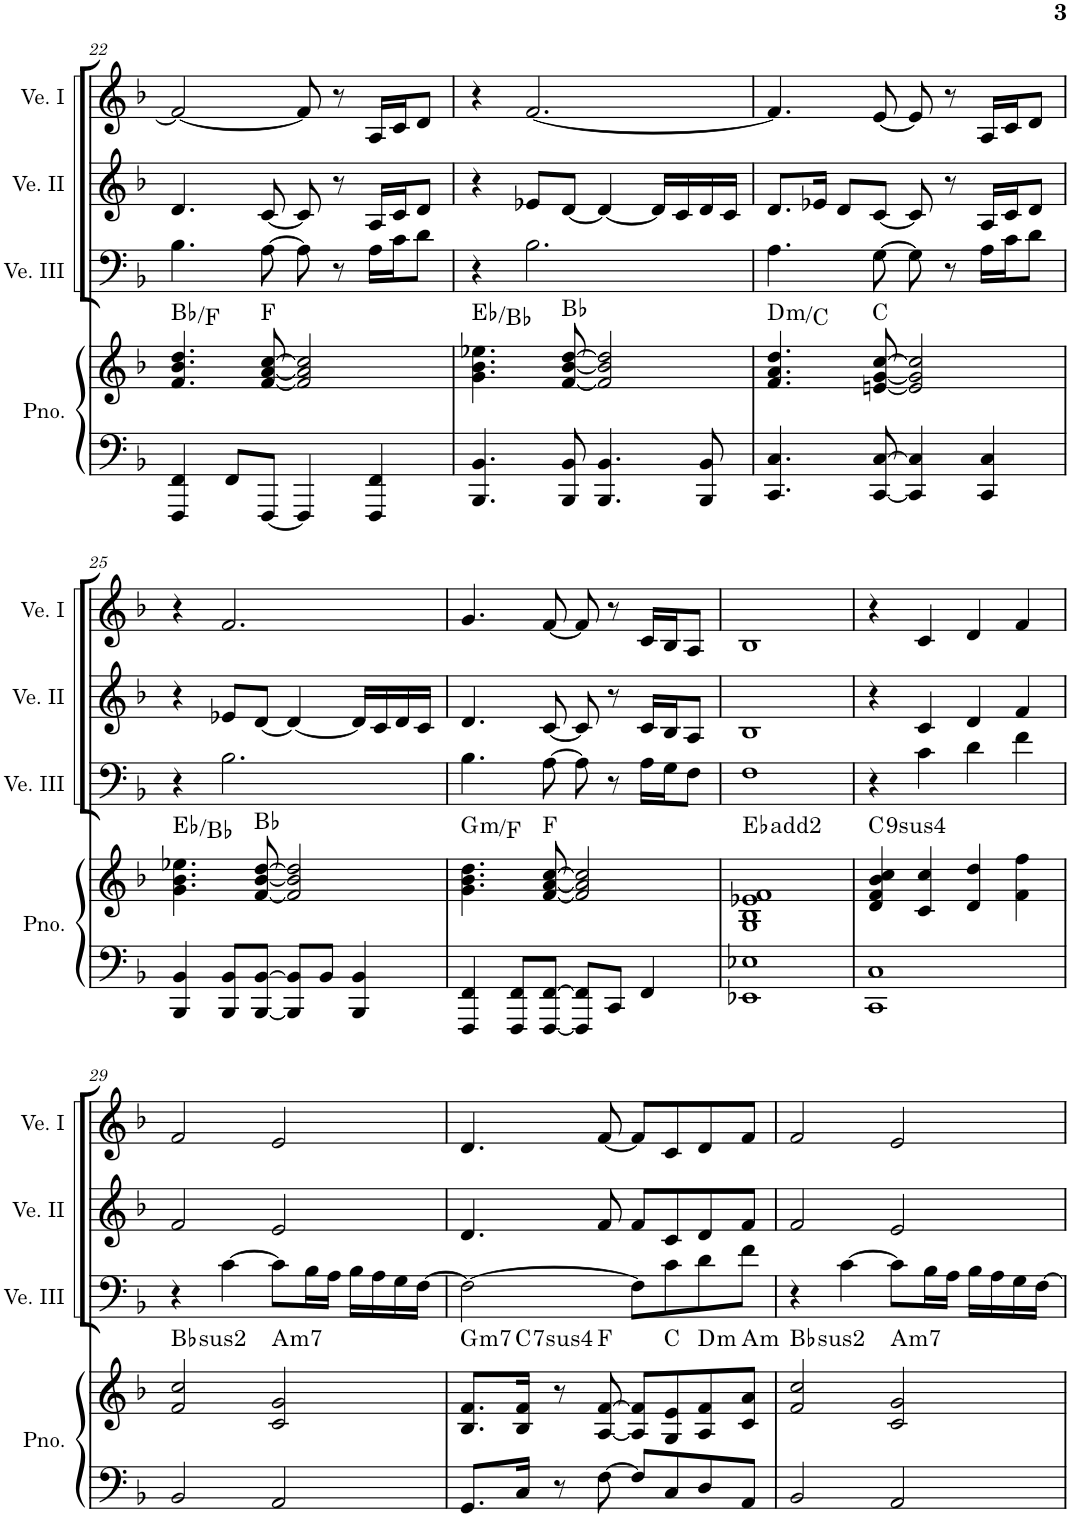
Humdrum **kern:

**kern	**kern	**harte	**kern	**kern	**kern
*part4	*part4	*part4	*part3	*part2	*part1
*staff5	*staff4	*	*staff3	*staff2	*staff1
*I"Piano	*	*	*I"Veu III	*I"Veu II	*I"Veu I
*I'Pno.	*	*	*I'Ve. III	*I'Ve. II	*I'Ve. I
!!LO:PB:g=z
*clefF4	*clefG2	*	*clefF4	*clefG2	*clefG2
*k[b-]	*k[b-]	*	*k[b-]	*k[b-]	*k[b-]
*M4/4	*M4/4	*	*M4/4	*M4/4	*M4/4
=22	=22	=22	=22	=22	=22
4FFF/ 4FF/	4.f/ 4.b-/ 4.dd/	Bb:maj/5	4.B-\	4.d/	2f/_
8FF/L	.	.	.	.	.
[<8FFF/J	[<8f/ [<8a/ [>8cc/	F:maj	[>8A\	[<8c/	.
4FFF/]	2f/] 2a/] 2cc/]	.	8A\]	8c/]	8f/]
.	.	.	8r	8r	8r
4FFF/ 4FF/	.	.	16A\LL	16A/LL	16A/LL
.	.	.	16c\J	16c/J	16c/J
.	.	.	8d\J	8d/J	8d/J
=23	=23	=23	=23	=23	=23
4.BBB-/ 4.BB-/	4.g\ 4.b-\ 4.ee-X\	Eb:maj/5	4r	4r	4r
.	.	.	2.B-\	8e-X/L	[<2.f/
8BBB-/ 8BB-/	[<8f/ [<8b-/ [>8dd/	Bb:maj	.	[<8d/J	.
4.BBB-/ 4.BB-/	2f/] 2b-/] 2dd/]	.	.	4d/_	.
.	.	.	.	16d/LL]	.
.	.	.	.	16c/	.
8BBB-/ 8BB-/	.	.	.	16d/	.
.	.	.	.	16c/JJ	.
=24	=24	=24	=24	=24	=24
!	!	!LO:H:kt=m	!	!	!
4.CC/ 4.C/	4.f/ 4.a/ 4.dd/	D:min/b7	4.A\	8.d/L	4.f/]
.	.	.	.	16e-X/Jk	.
.	.	.	.	8d/L	.
[<8CC/ [>8C/	[<8en/ [<8g/ [>8cc/	C:maj	[>8G\	[<8c/J	[<8e/
4CC/] 4C/]	2e/] 2g/] 2cc/]	.	8G\]	8c/]	8e/]
.	.	.	8r	8r	8r
4CC/ 4C/	.	.	16A\LL	16A/LL	16A/LL
.	.	.	16c\J	16c/J	16c/J
.	.	.	8d\J	8d/J	8d/J
!!LO:LB:g=z
=25	=25	=25	=25	=25	=25
4BBB-/ 4BB-/	4.g\ 4.b-\ 4.ee-X\	Eb:maj/5	4r	4r	4r
8BBB-/ 8BB-/L	.	.	2.B-\	8e-X/L	2.f/
[<8BBB-/ [>8BB-/J	[<8f/ [<8b-/ [>8dd/	Bb:maj	.	[<8d/J	.
8BBB-/] 8BB-/]L	2f/] 2b-/] 2dd/]	.	.	4d/_	.
8BB-/J	.	.	.	.	.
4BBB-/ 4BB-/	.	.	.	16d/LL]	.
.	.	.	.	16c/	.
.	.	.	.	16d/	.
.	.	.	.	16c/JJ	.
=26	=26	=26	=26	=26	=26
!	!	!LO:H:kt=m	!	!	!
4FFF/ 4FF/	4.g\ 4.b-\ 4.dd\	G:min/b7	4.B-\	4.d/	4.g/
8FFF/ 8FF/L	.	.	.	.	.
[<8FFF/ [>8FF/J	[<8f/ [<8a/ [>8cc/	F:maj	[>8A\	[<8c/	[<8f/
8FFF/] 8FF/]L	2f/] 2a/] 2cc/]	.	8A\]	8c/]	8f/]
8CC/J	.	.	8r	8r	8r
4FF/	.	.	16A\LL	16c/LL	16c/LL
.	.	.	16G\J	16B-/J	16B-/J
.	.	.	8F\J	8A/J	8A/J
=27	=27	=27	=27	=27	=27
1EE-X 1E-X	1G 1B- 1e-X 1f	Eb:maj(2)	1F	1B-	1B-
=28	=28	=28	=28	=28	=28
!	!	!LO:H:kt=94	!	!	!
1CC 1C	4d/ 4f/ 4b-/ 4cc/	C:sus4(7,9)	4r	4r	4r
.	4c/ 4cc/	.	4c\	4c/	4c/
.	4d/ 4dd/	.	4d\	4d/	4d/
.	4f\ 4ff\	.	4f\	4f/	4f/
!!LO:LB:g=z
=29	=29	=29	=29	=29	=29
!	!	!LO:H:kt=2	!	!	!
2BB-/	2f/ 2cc/	Bb:(1,2,5)	4r	2f/	2f/
.	.	.	[>4c\	.	.
!	!	!LO:H:kt=m7	!	!	!
2AA/	2c/ 2g/	A:min7	8c\L]	2e/	2e/
.	.	.	16B-\L	.	.
.	.	.	16A\JJ	.	.
.	.	.	16B-\LL	.	.
.	.	.	16A\	.	.
.	.	.	16G\	.	.
.	.	.	[>16F\JJ	.	.
=30	=30	=30	=30	=30	=30
!	!	!LO:H:kt=m7	!	!	!
8.GG/L	8.B-/ 8.f/L	G:min7	2F\_	4.d/	4.d/
!	!	!LO:H:kt=74	!	!	!
16C/Jk	16B-/ 16f/Jk	C:sus4(7)	.	.	.
8r	8r	.	.	.	.
[>8F\	[<8A/ [>8f/	F:maj	.	8f/	[<8f/
8F/L]	8A/] 8f/]L	.	8F\L]	8f/L	8f/L]
8C/	8G/ 8e/	C:maj	8c\	8c/	8c/
!	!	!LO:H:kt=m	!	!	!
8D/	8A/ 8f/	D:min	8d\	8d/	8d/
!	!	!LO:H:kt=m	!	!	!
8AA/J	8c/ 8a/J	A:min	8f\J	8f/J	8f/J
=31	=31	=31	=31	=31	=31
!	!	!LO:H:kt=2	!	!	!
2BB-/	2f/ 2cc/	Bb:(1,2,5)	4r	2f/	2f/
.	.	.	[>4c\	.	.
!	!	!LO:H:kt=m7	!	!	!
2AA/	2c/ 2g/	A:min7	8c\L]	2e/	2e/
.	.	.	16B-\L	.	.
.	.	.	16A\JJ	.	.
.	.	.	16B-\LL	.	.
.	.	.	16A\	.	.
.	.	.	16G\	.	.
.	.	.	[>16F\JJ	.	.
=	=	=	=	=	=
*-	*-	*-	*-	*-	*-
